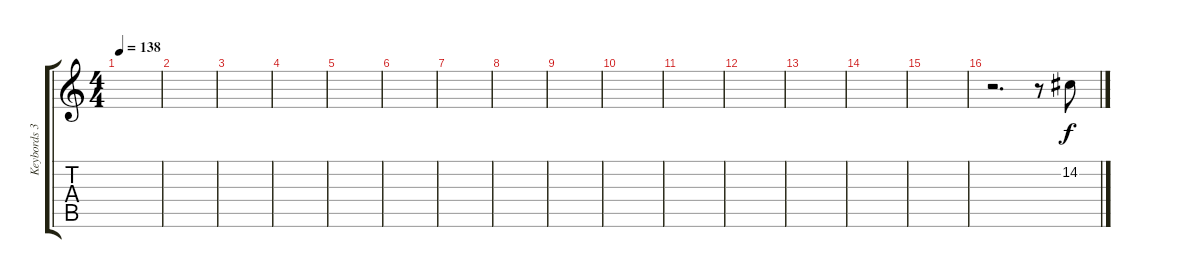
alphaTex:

\track ("Keybords 3" "Keybords 3") {instrument brasssection}
\staff {score tabs}
\tuning (E4 B3 G3 D3 A2 E2) {hide}
\ts (4 4)
\tempo 138
\clef g2
\ks c
|
|
|
|
|
|
|
|
|
|
|
|
|
|
|
r.2{d} r.8 14.2.8{dy f volume 10 instrument flute}
